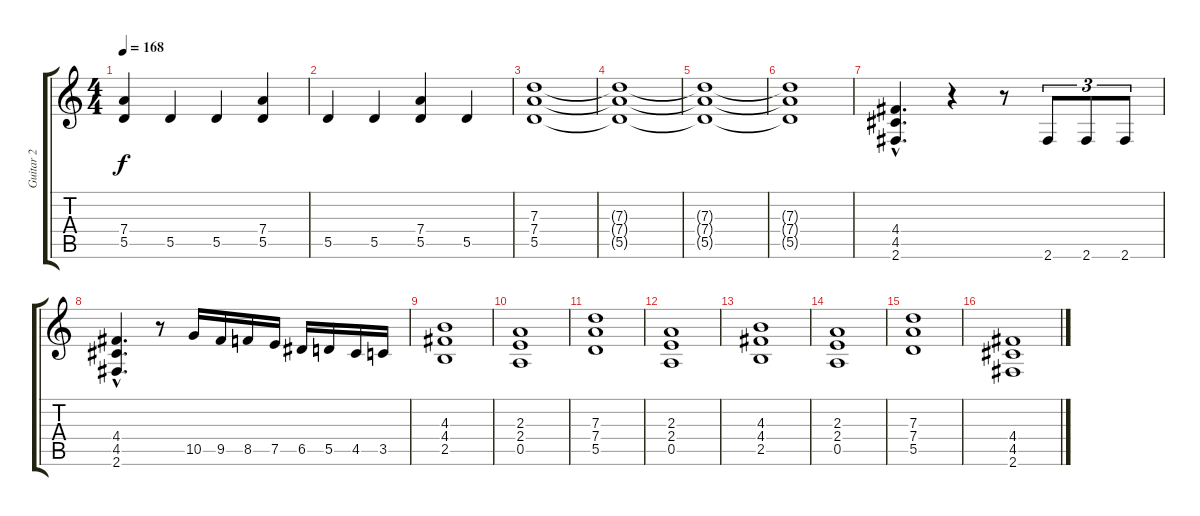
\track ("Guitar 2" "Guitar 2") {instrument distortionguitar}
\staff {score tabs}
\tuning (E4 B3 G3 D3 A2 E2) {hide}
\ts (4 4)
\tempo 168
\clef g2
\ks c
(7.4 5.5).4{dy f} 5.5.4 5.5.4 (7.4 5.5).4 |
5.5.4 5.5.4 (7.4 5.5).4 5.5.4 |
\section ("" "")
(7.3 7.4 5.5).1 |
(7.3{t} 7.4{t} 5.5{t}).1 |
(7.3{t} 7.4{t} 5.5{t}).1{volume 5} |
(7.3{t} 7.4{t} 5.5{t}).1 |
(4.4{hac} 4.5{hac} 2.6{hac}).4{d volume 13} r.4 r.8 2.6.8{tu (3 2)} 2.6.8{tu (3 2)} 2.6.8{tu (3 2)} |
(4.4{hac} 4.5{hac} 2.6{hac}).4{d} r.8 10.5.16{instrument guitarfretnoise} 9.5.16 8.5.16 7.5.16 6.5.16 5.5.16 4.5.16 3.5.16 |
\section ("" "")
(4.3 4.4 2.5).1{instrument distortionguitar} |
(2.3 2.4 0.5).1 |
(7.3 7.4 5.5).1 |
(2.3 2.4 0.5).1 |
\section ("" "")
(4.3 4.4 2.5).1 |
(2.3 2.4 0.5).1 |
(7.3 7.4 5.5).1 |
(4.4 4.5 2.6).1
